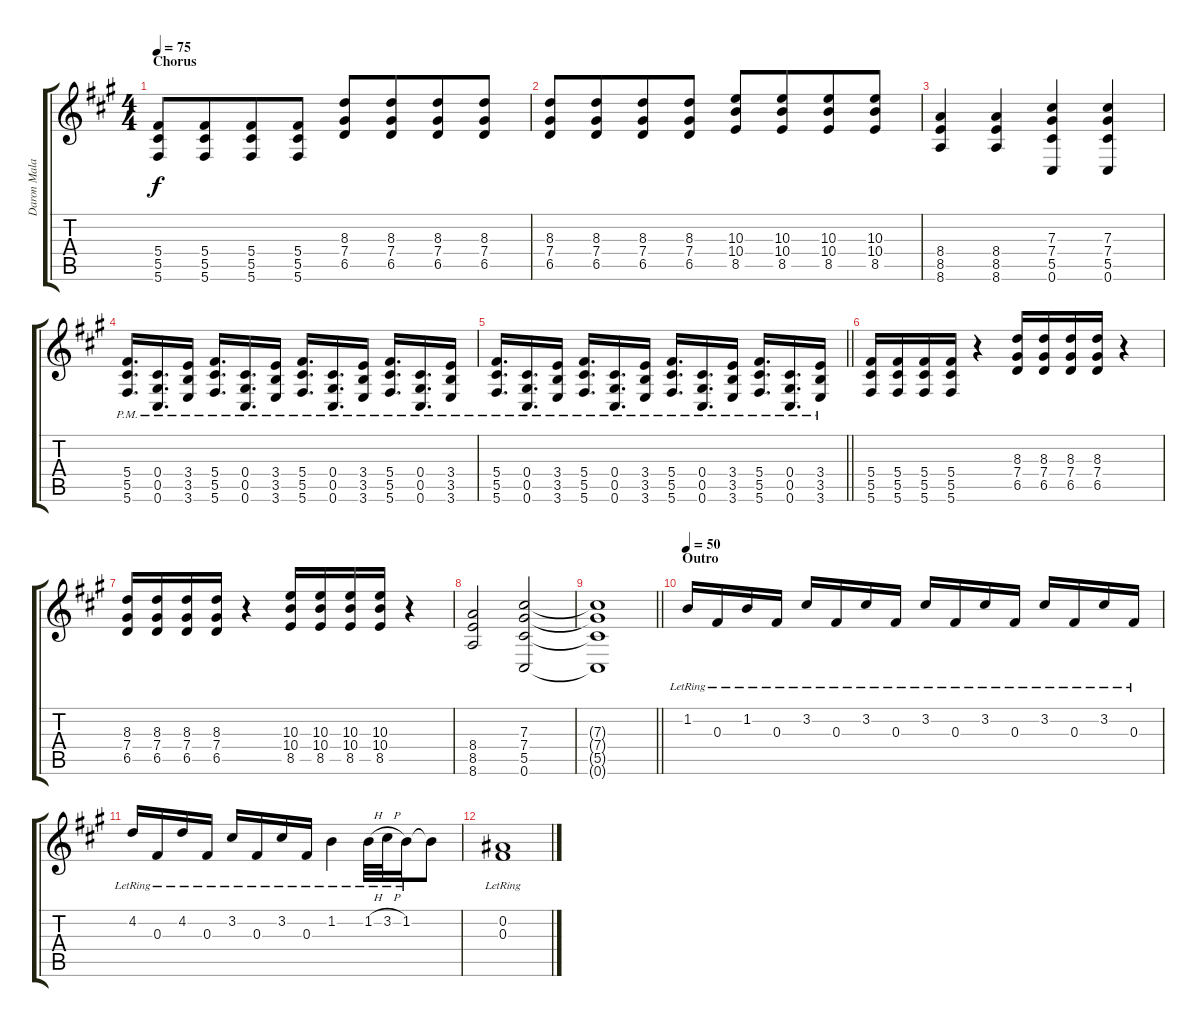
\track ("Daron Malakian [Lead Guitar]" "Daron Mala") {instrument electricguitarjazz}
\staff {score tabs}
\tuning (Eb4 Bb3 Gb3 Db3 Ab2 Db2) {hide}
\ts (4 4)
\section ("" "Chorus")
\tempo 75
\clef g2
\ks f#minor
(5.4 5.5 5.6).8{dy f} (5.4 5.5 5.6).8{beam merge} (5.4 5.5 5.6).8 (5.4 5.5 5.6).8 (8.3 7.4 6.5).8 (8.3 7.4 6.5).8{beam merge} (8.3 7.4 6.5).8 (8.3 7.4 6.5).8 |
(8.3 7.4 6.5).8 (8.3 7.4 6.5).8{beam merge} (8.3 7.4 6.5).8 (8.3 7.4 6.5).8 (10.3 10.4 8.5).8 (10.3 10.4 8.5).8{beam merge} (10.3 10.4 8.5).8 (10.3 10.4 8.5).8 |
(8.4 8.5 8.6).4 (8.4 8.5 8.6).4 (7.3 7.4 5.5 0.6).4 (7.3 7.4 5.5 0.6).4 |
(5.4{pm} 5.5{pm} 5.6{pm}).16{d} (0.4{pm} 0.5{pm} 0.6{pm}).16{d} (3.4{pm} 3.5{pm} 3.6{pm}).16 (5.4{pm} 5.5{pm} 5.6{pm}).16{d} (0.4{pm} 0.5{pm} 0.6{pm}).16{d} (3.4{pm} 3.5{pm} 3.6{pm}).16 (5.4{pm} 5.5{pm} 5.6{pm}).16{d} (0.4{pm} 0.5{pm} 0.6{pm}).16{d} (3.4{pm} 3.5{pm} 3.6{pm}).16 (5.4{pm} 5.5{pm} 5.6{pm}).16{d} (0.4{pm} 0.5{pm} 0.6{pm}).16{d} (3.4{pm} 3.5{pm} 3.6{pm}).16 |
\barLineRight lightlight
(5.4{pm} 5.5{pm} 5.6{pm}).16{d} (0.4{pm} 0.5{pm} 0.6{pm}).16{d} (3.4{pm} 3.5{pm} 3.6{pm}).16 (5.4{pm} 5.5{pm} 5.6{pm}).16{d} (0.4{pm} 0.5{pm} 0.6{pm}).16{d} (3.4{pm} 3.5{pm} 3.6{pm}).16 (5.4{pm} 5.5{pm} 5.6{pm}).16{d} (0.4{pm} 0.5{pm} 0.6{pm}).16{d} (3.4{pm} 3.5{pm} 3.6{pm}).16 (5.4{pm} 5.5{pm} 5.6{pm}).16{d} (0.4{pm} 0.5{pm} 0.6{pm}).16{d} (3.4{pm} 3.5{pm} 3.6{pm}).16 |
(5.4 5.5 5.6).16 (5.4 5.5 5.6).16 (5.4 5.5 5.6).16 (5.4 5.5 5.6).16 r.4 (8.3 7.4 6.5).16 (8.3 7.4 6.5).16 (8.3 7.4 6.5).16 (8.3 7.4 6.5).16 r.4 |
(8.3 7.4 6.5).16 (8.3 7.4 6.5).16 (8.3 7.4 6.5).16 (8.3 7.4 6.5).16 r.4 (10.3 10.4 8.5).16 (10.3 10.4 8.5).16 (10.3 10.4 8.5).16 (10.3 10.4 8.5).16 r.4 |
(8.4 8.5 8.6).2 (7.3 7.4 5.5 0.6).2 |
\barLineRight lightlight
(7.3{t} 7.4{t} 5.5{t} 0.6{t}).1{volume 0} |
\section ("" "Outro")
\tempo 50
1.2{lr}.16{volume 16 instrument electricguitarjazz} 0.3{lr}.16 1.2{lr}.16 0.3{lr}.16 3.2{lr}.16 0.3{lr}.16 3.2{lr}.16 0.3{lr}.16 3.2{lr}.16 0.3{lr}.16 3.2{lr}.16 0.3{lr}.16 3.2{lr}.16 0.3{lr}.16 3.2{lr}.16 0.3{lr}.16 |
4.2{lr}.16 0.3{lr}.16 4.2{lr}.16 0.3{lr}.16 3.2{lr}.16 0.3{lr}.16 3.2{lr}.16 0.3{lr}.16 1.2{lr}.4 1.2{h lr}.32 3.2{h lr}.32 1.2{lr}.16 1.2{t}.8 |
(0.2{lr} 0.3{lr}).1
